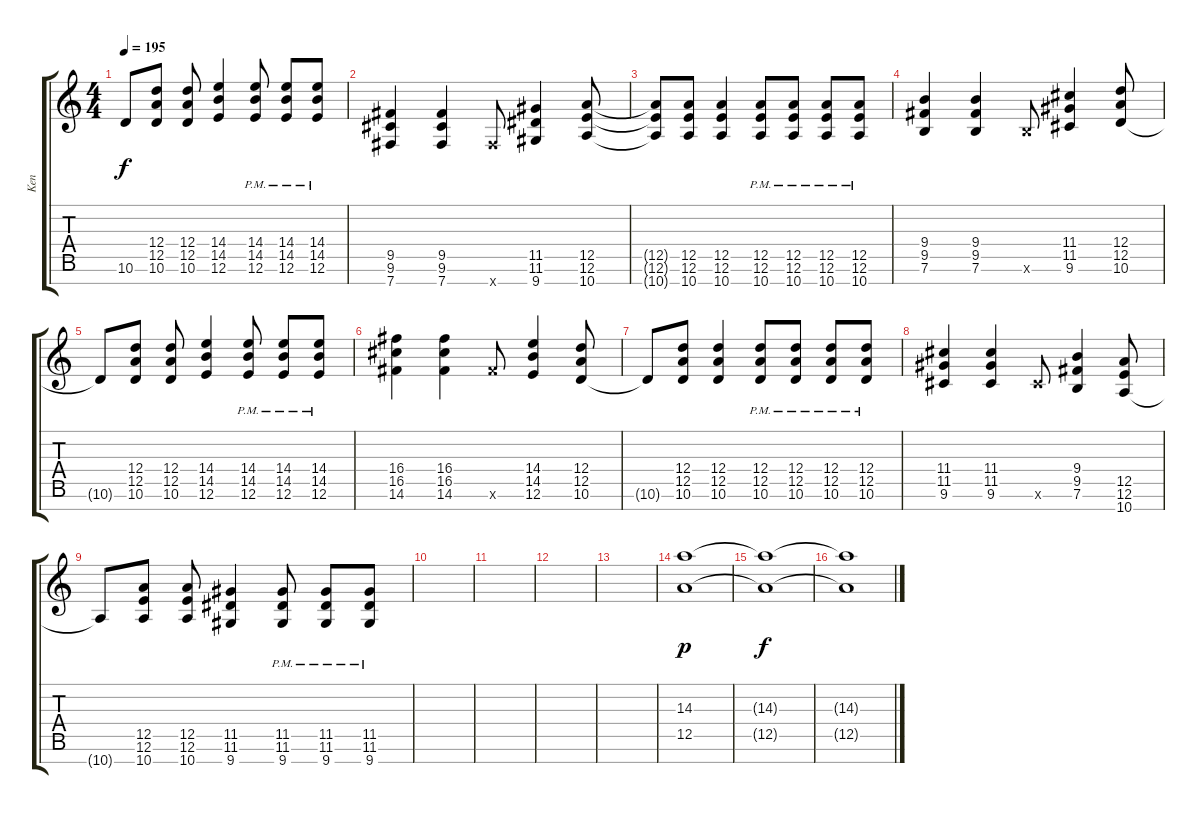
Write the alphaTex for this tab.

\track ("Ken" "Ken") {instrument distortionguitar}
\staff {score tabs}
\tuning (E4 B3 G3 D3 A2 E2 B1) {hide}
\ts (4 4)
\tempo 195
\clef g2
\ks c
10.6{t}.8{dy f} (12.4 12.5 10.6).8 (12.4 12.5 10.6).8 (14.4 14.5 12.6).4 (14.4{pm} 14.5{pm} 12.6{pm}).8 (14.4{pm} 14.5{pm} 12.6{pm}).8 (14.4{pm} 14.5{pm} 12.6{pm}).8 |
(9.5 9.6 7.7).4 (9.5 9.6 7.7).4 7.7{x}.8 (11.5 11.6 9.7).4 (12.5 12.6 10.7).8 |
(12.5{t} 12.6{t} 10.7{t}).8 (12.5 12.6 10.7).8 (12.5 12.6 10.7).4 (12.5{pm} 12.6{pm} 10.7{pm}).8 (12.5{pm} 12.6{pm} 10.7{pm}).8 (12.5{pm} 12.6{pm} 10.7{pm}).8 (12.5{pm} 12.6{pm} 10.7{pm}).8 |
(9.4 9.5 7.6).4 (9.4 9.5 7.6).4 7.6{x}.8 (11.4 11.5 9.6).4 (12.4 12.5 10.6).8 |
10.6{t}.8 (12.4 12.5 10.6).8 (12.4 12.5 10.6).8 (14.4 14.5 12.6).4 (14.4{pm} 14.5{pm} 12.6{pm}).8 (14.4{pm} 14.5{pm} 12.6{pm}).8 (14.4{pm} 14.5{pm} 12.6{pm}).8 |
(16.4 16.5 14.6).4 (16.4 16.5 14.6).4 14.6{x}.8 (14.4 14.5 12.6).4 (12.4 12.5 10.6).8 |
10.6{t}.8 (12.4 12.5 10.6).8 (12.4 12.5 10.6).4 (12.4{pm} 12.5{pm} 10.6{pm}).8 (12.4{pm} 12.5{pm} 10.6{pm}).8 (12.4{pm} 12.5{pm} 10.6{pm}).8 (12.4{pm} 12.5{pm} 10.6{pm}).8 |
(11.4 11.5 9.6).4 (11.4 11.5 9.6).4 9.6{x}.8 (9.4 9.5 7.6).4 (12.5 12.6 10.7).8 |
10.7{t}.8 (12.5 12.6 10.7).8 (12.5 12.6 10.7).8 (11.5 11.6 9.7).4 (11.5{pm} 11.6{pm} 9.7{pm}).8 (11.5{pm} 11.6{pm} 9.7{pm}).8 (11.5{pm} 11.6{pm} 9.7{pm}).8 |
|
|
|
|
(14.3 12.5).1{dy p} |
(14.3{t} 12.5{t}).1{dy f} |
(14.3{t} 12.5{t}).1
